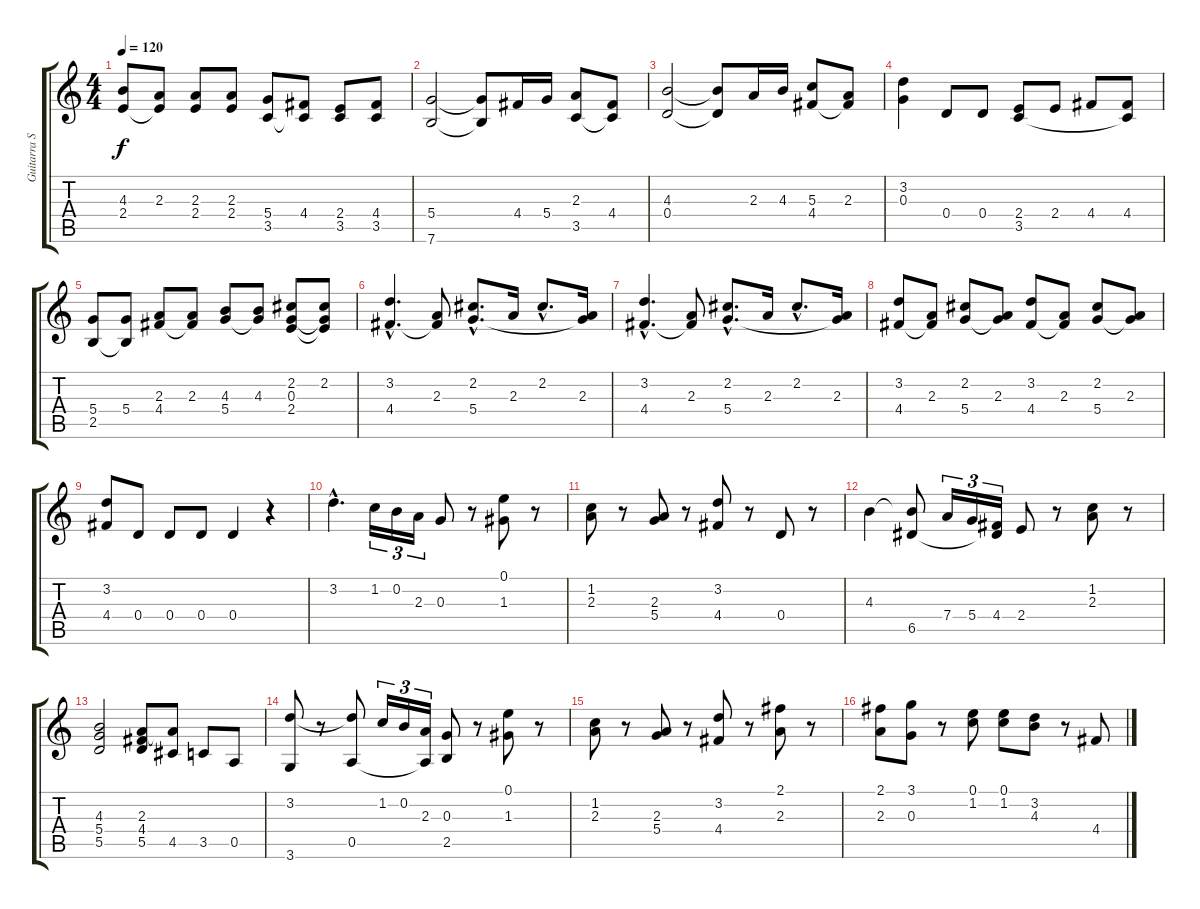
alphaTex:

\track ("Guitarra Solista" "Guitarra S") {instrument distortionguitar}
\staff {score tabs}
\tuning (E4 B3 G3 D3 A2 E2) {hide}
\ts (4 4)
\tempo 120
\clef g2
\ks c
(4.3 2.4).8{dy f} (2.3 2.4{t}).8 (2.3 2.4).8 (2.3 2.4).8 (5.4 3.5).8 (4.4 3.5{t}).8 (2.4 3.5).8 (4.4 3.5).8 |
(5.4 7.6).2 (5.4{t} 7.6{t}).8 4.4.16 5.4.16 (2.3 3.5).8 (4.4 3.5{t}).8 |
(4.3 0.4).2 (4.3{t} 0.4{t}).8 2.3.16 4.3.16 (5.3 4.4).8 (2.3 4.4{t}).8 |
(3.2 0.3).4 0.4.8 0.4.8 (2.4 3.5).8 2.4.8 4.4.8 (4.4 3.5{t}).8 |
(5.4 2.5).8 (5.4 2.5{t}).8 (2.3 4.4).8 (2.3 4.4{t}).8 (4.3 5.4).8 (4.3 5.4{t}).8 (2.2 0.3 2.4).8 (2.2 0.3{t} 2.4{t}).8 |
(3.2{hac} 4.4{hac}).4{d} (2.3 4.4{t}).8 (2.2{hac} 5.4{hac}).8{d} 2.3.16 2.2{hac}.8{d} (2.3 5.4{t}).16 |
(3.2{hac} 4.4{hac}).4{d} (2.3 4.4{t}).8 (2.2{hac} 5.4{hac}).8{d} 2.3.16 2.2{hac}.8{d} (2.3 5.4{t}).16 |
(3.2 4.4).8 (2.3 4.4{t}).8 (2.2 5.4).8 (2.3 5.4{t}).8 (3.2 4.4).8 (2.3 4.4{t}).8 (2.2 5.4).8 (2.3 5.4{t}).8 |
(3.2 4.4).8 0.4.8 0.4.8 0.4.8 0.4.4 r.4 |
3.2{hac}.4{d} 1.2.16{tu (3 2)} 0.2.16{tu (3 2)} 2.3.16{tu (3 2)} 0.3.8 r.8 (0.1 1.3).8 r.8 |
(1.2 2.3).8 r.8 (2.3 5.4).8 r.8 (3.2 4.4).8 r.8 0.4.8 r.8 |
4.3.4 (4.3{t} 6.5).8 7.4.16{tu (3 2)} 5.4.16{tu (3 2)} (4.4 6.5{t}).16{tu (3 2)} 2.4.8 r.8 (1.2 2.3).8 r.8 |
(4.3 5.4 5.5).2 (2.3 4.4 5.5).8 (2.3{t} 4.5).8 3.5.8 0.5.8 |
(3.2 3.6).8 r.8 (3.2{t} 0.5).8 1.2.16{tu (3 2)} 0.2.16{tu (3 2)} (2.3 0.5{t}).16{tu (3 2)} (0.3 2.5).8 r.8 (0.1 1.3).8 r.8 |
(1.2 2.3).8 r.8 (2.3 5.4).8 r.8 (3.2 4.4).8 r.8 (2.1 2.3).8 r.8 |
(2.1 2.3).8 (3.1 0.3).8 r.8 (0.1 1.2).8 (0.1 1.2).8 (3.2 4.3).8 r.8 4.4.8
